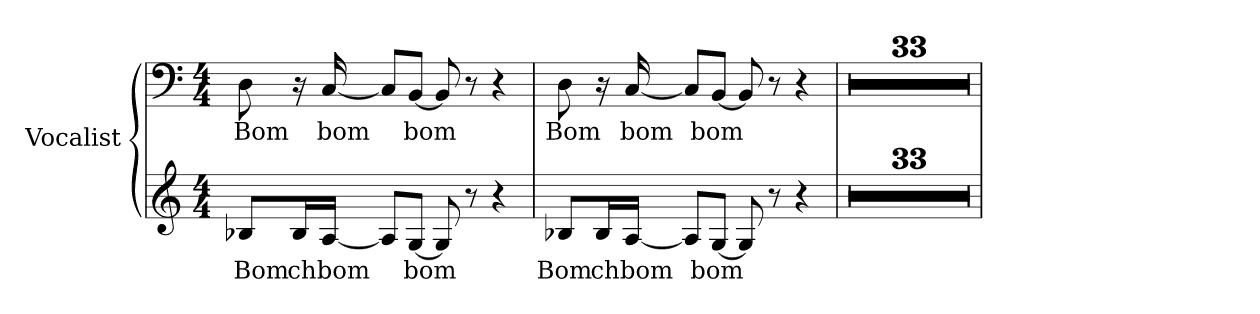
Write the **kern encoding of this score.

**kern	**text	**kern	**text
*part1	*part1	*part1	*part1
*staff2	*staff2	*staff1	*staff1
*I"Vocalist	*	*	*
*clefG2	*	*clefF4	*
*M4/4	*	*M4/4	*
=1	=1	=1	=1
8B-X/L	Bom	8D	Bom
16B-/L	ch	16r	.
[16A/JJ	bom	[16C	bom
8A/L]	_	8C/L]	_
[8G/J	bom	[8BB/J	bom
8G]	_	8BB]	_
8r	.	8r	.
4r	.	4r	.
=2	=2	=2	=2
8B-X/L	Bom	8D	Bom
16B-/L	ch	16r	.
[16A/JJ	bom	[16C	bom
8A/L]	_	8C/L]	_
[8G/J	bom	[8BB/J	bom
8G]	_	8BB]	_
8r	.	8r	.
4r	.	4r	.
=3	=3	=3	=3
1r	.	1r	.
=4	=4	=4	=4
1r	.	1r	.
=5	=5	=5	=5
1r	.	1r	.
=6	=6	=6	=6
1r	.	1r	.
=7	=7	=7	=7
1r	.	1r	.
=8	=8	=8	=8
1r	.	1r	.
=9	=9	=9	=9
1r	.	1r	.
=10	=10	=10	=10
1r	.	1r	.
=11	=11	=11	=11
1r	.	1r	.
=12	=12	=12	=12
1r	.	1r	.
=13	=13	=13	=13
1r	.	1r	.
=14	=14	=14	=14
1r	.	1r	.
=15	=15	=15	=15
1r	.	1r	.
=16	=16	=16	=16
1r	.	1r	.
=17	=17	=17	=17
1r	.	1r	.
=18	=18	=18	=18
1r	.	1r	.
=19	=19	=19	=19
1r	.	1r	.
=20	=20	=20	=20
1r	.	1r	.
=21	=21	=21	=21
1r	.	1r	.
=22	=22	=22	=22
1r	.	1r	.
=23	=23	=23	=23
1r	.	1r	.
=24	=24	=24	=24
1r	.	1r	.
=25	=25	=25	=25
1r	.	1r	.
=26	=26	=26	=26
1r	.	1r	.
=27	=27	=27	=27
1r	.	1r	.
=28	=28	=28	=28
1r	.	1r	.
=29	=29	=29	=29
1r	.	1r	.
=30	=30	=30	=30
1r	.	1r	.
=31	=31	=31	=31
1r	.	1r	.
=32	=32	=32	=32
1r	.	1r	.
=33	=33	=33	=33
1r	.	1r	.
=34	=34	=34	=34
1r	.	1r	.
=35	=35	=35	=35
1r	.	1r	.
=	=	=	=
*-	*-	*-	*-
